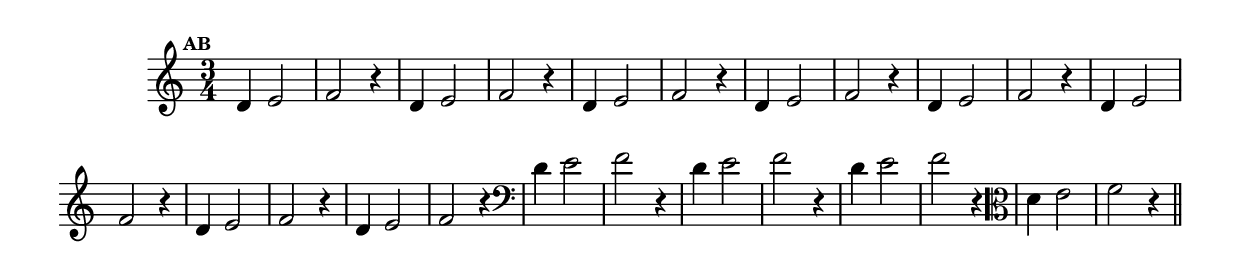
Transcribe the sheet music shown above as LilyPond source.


\version "2.14.2"

%\header { texidoc="Perguntas e Respostas"}

\relative c' {

  \override Staff.TimeSignature #'style = #'()
  \time 3/4 
  \override Score.BarNumber #'transparent = ##t
                                %\override Score.RehearsalMark #'font-family = #'roman
  \override Score.RehearsalMark #'font-size = #-2
  \override Score.BarNumber #'transparent = ##t
  \set Score.markFormatter = #format-mark-numbers

  \mark 27 

                                % CLARINETE

  \tag #'cl {
    d4 e2 | f r4 
  }

                                % FLAUTA

  \tag #'fl {
    d4 e2 | f r4 
  }

                                % OBOÉ

  \tag #'ob {
    d4 e2 | f r4 
  }

                                % SAX ALTO

  \tag #'saxa {
    d4 e2 | f r4 
  }

                                % SAX TENOR

  \tag #'saxt {
    d4 e2 | f r4 
  }

                                % SAX GENES

  \tag #'saxg {
    d4 e2 | f r4 
  }

                                % TROMPETE

  \tag #'tpt {
    d4 e2 | f r4 
  }

                                % TROMPA

  \tag #'tpa {
    d4 e2 | f r4 
  }


                                % TROMBONE

  \tag #'tbn {
    \clef bass
    d4 e2 | f r4 
  }

                                % TUBA MIB

  \tag #'tbamib {
    \clef bass
    d4 e2 | f r4 
  }

                                % TUBA SIB

  \tag #'tbasib {
    \clef bass
    d4 e2 | f r4 
  }

                                % VIOLA

  \tag #'vla {
    \clef alto
    d4 e2 | f r4 
  }

                                % FINAL

  \bar "||"

}
